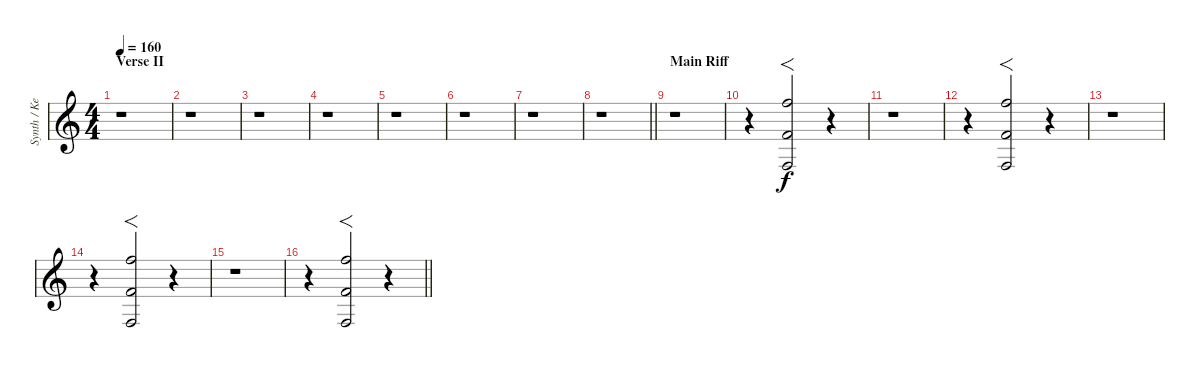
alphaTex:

\track ("Synth / Keyboard" "Synth / Ke") {instrument fx7echoes}
\staff {score}
\tuning (C4 G3 Eb3 Bb2 F2 C2) {hide}
\ts (4 4)
\section ("" "Verse II")
\tempo 160
\clef g2
\ks c
r.1{dy f} |
r.1 |
r.1 |
r.1 |
r.1 |
r.1 |
r.1 |
\barLineRight lightlight
r.1 |
\section ("" "Main Riff")
r.1 |
r.4 (17.1 14.3 12.5).2{f volume 10} r.4{volume 0} |
r.1 |
r.4 (17.1 14.3 12.5).2{f volume 10} r.4{volume 0} |
r.1 |
r.4 (17.1 14.3 12.5).2{f volume 10} r.4{volume 0} |
r.1 |
\barLineRight lightlight
r.4 (17.1 14.3 12.5).2{f volume 10} r.4{volume 0}
